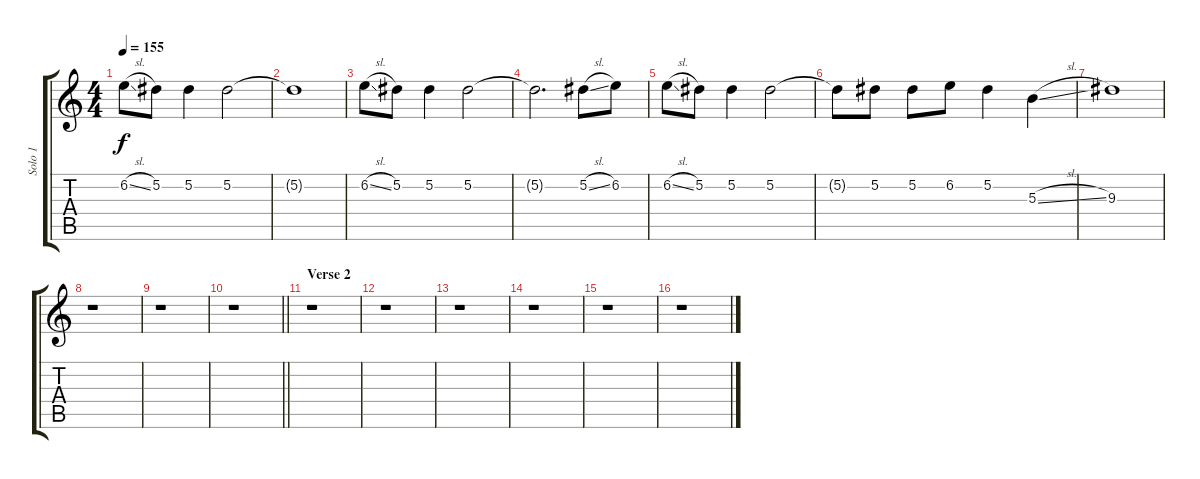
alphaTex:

\track ("Solo 1" "Solo 1") {instrument distortionguitar}
\staff {score tabs}
\tuning (Eb4 Bb3 Gb3 Db3 Ab2 Eb2) {hide}
\ts (4 4)
\tempo 155
\clef g2
\ks c
6.2{sl}.8{dy f} 5.2.8 5.2.4 5.2.2 |
5.2{t}.1 |
6.2{sl}.8 5.2.8 5.2.4 5.2.2 |
5.2{t}.2{d} 5.2{sl}.8 6.2.8 |
6.2{sl}.8 5.2.8 5.2.4 5.2.2 |
5.2{t}.8 5.2.8 5.2.8 6.2.8 5.2.4 5.3{sl}.4 |
9.3.1 |
r.1 |
r.1 |
\barLineRight lightlight
r.1 |
\section ("" "Verse 2")
r.1 |
r.1 |
r.1 |
r.1 |
r.1 |
r.1
